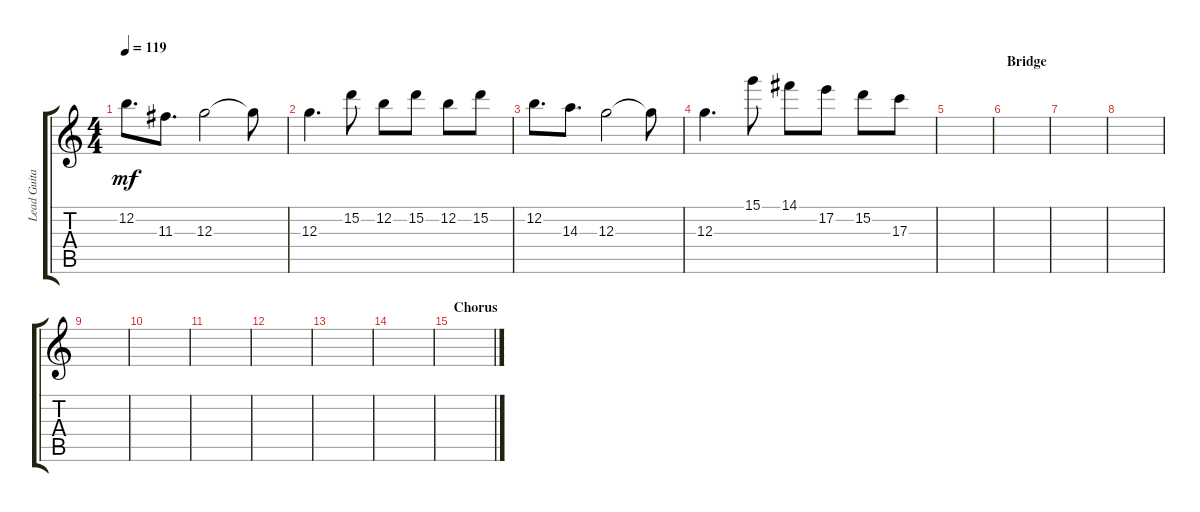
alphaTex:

\track ("Lead Guitar" "Lead Guita") {instrument overdrivenguitar}
\staff {score tabs}
\tuning (E4 B3 G3 D3 A2 E2) {hide}
\ts (4 4)
\tempo 119
\clef g2
\ks c
12.2.8{d dy mf} 11.3.8{d} 12.3.2 12.3{t}.8 |
12.3.4{d} 15.2.8 12.2.8 15.2.8 12.2.8 15.2.8 |
12.2.8{d} 14.3.8{d} 12.3.2 12.3{t}.8 |
12.3.4{d} 15.1.8 14.1.8 17.2.8 15.2.8 17.3.8 |
|
\section ("" "Bridge")
|
|
|
|
|
|
|
|
|
\section ("" "Chorus")
